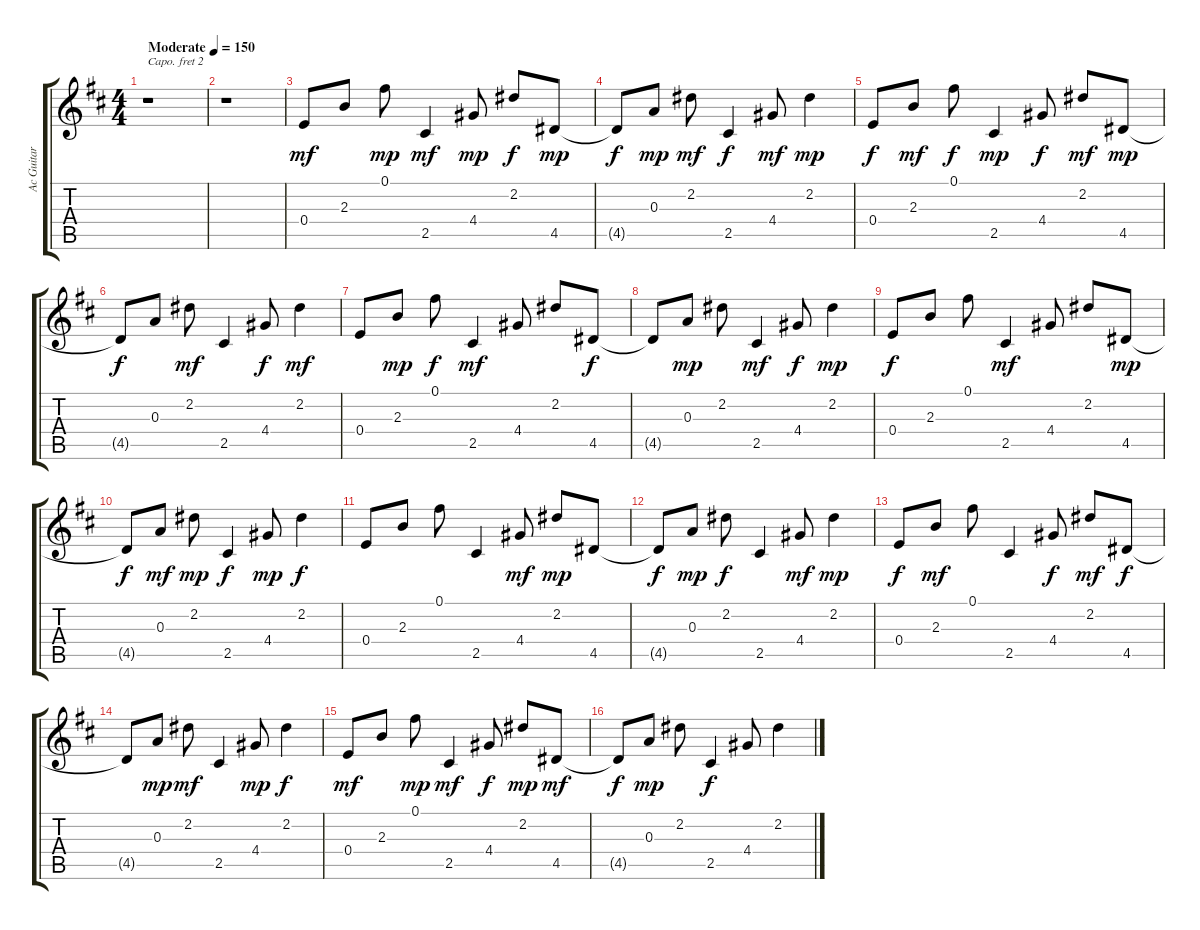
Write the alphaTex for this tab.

\track ("Ac Guitar" "Ac Guitar") {instrument acousticguitarsteel}
\staff {score tabs}
\capo 2
\tuning (E4 B3 G3 D3 A2 E2) {hide}
\ts (4 4)
\tempo (150 "Moderate")
\clef g2
\ks d
r.1{dy mf instrument acousticguitarsteel} |
r.1 |
0.4.8 2.3.8 0.1.8{dy mp} 2.5.4{dy mf} 4.4.8{dy mp} 2.2.8{dy f} 4.5.8{dy mp} |
4.5{t}.8{dy f} 0.3.8{dy mp} 2.2.8{dy mf} 2.5.4{dy f} 4.4.8{dy mf} 2.2.4{dy mp} |
0.4.8{dy f} 2.3.8{dy mf} 0.1.8{dy f} 2.5.4{dy mp} 4.4.8{dy f} 2.2.8{dy mf} 4.5.8{dy mp} |
4.5{t}.8{dy f} 0.3.8 2.2.8{dy mf} 2.5.4 4.4.8{dy f} 2.2.4{dy mf} |
0.4.8 2.3.8{dy mp} 0.1.8{dy f} 2.5.4{dy mf} 4.4.8 2.2.8 4.5.8{dy f} |
4.5{t}.8 0.3.8{dy mp} 2.2.8 2.5.4{dy mf} 4.4.8{dy f} 2.2.4{dy mp} |
0.4.8{dy f} 2.3.8 0.1.8 2.5.4{dy mf} 4.4.8 2.2.8 4.5.8{dy mp} |
4.5{t}.8{dy f} 0.3.8{dy mf} 2.2.8{dy mp} 2.5.4{dy f} 4.4.8{dy mp} 2.2.4{dy f} |
0.4.8 2.3.8 0.1.8 2.5.4 4.4.8{dy mf} 2.2.8{dy mp} 4.5.8 |
4.5{t}.8{dy f} 0.3.8{dy mp} 2.2.8{dy f} 2.5.4 4.4.8{dy mf} 2.2.4{dy mp} |
0.4.8{dy f} 2.3.8{dy mf} 0.1.8 2.5.4 4.4.8{dy f} 2.2.8{dy mf} 4.5.8{dy f} |
4.5{t}.8 0.3.8{dy mp} 2.2.8{dy mf} 2.5.4 4.4.8{dy mp} 2.2.4{dy f} |
0.4.8{dy mf} 2.3.8 0.1.8{dy mp} 2.5.4{dy mf} 4.4.8{dy f} 2.2.8{dy mp} 4.5.8{dy mf} |
4.5{t}.8{dy f} 0.3.8{dy mp} 2.2.8 2.5.4{dy f} 4.4.8 2.2.4
